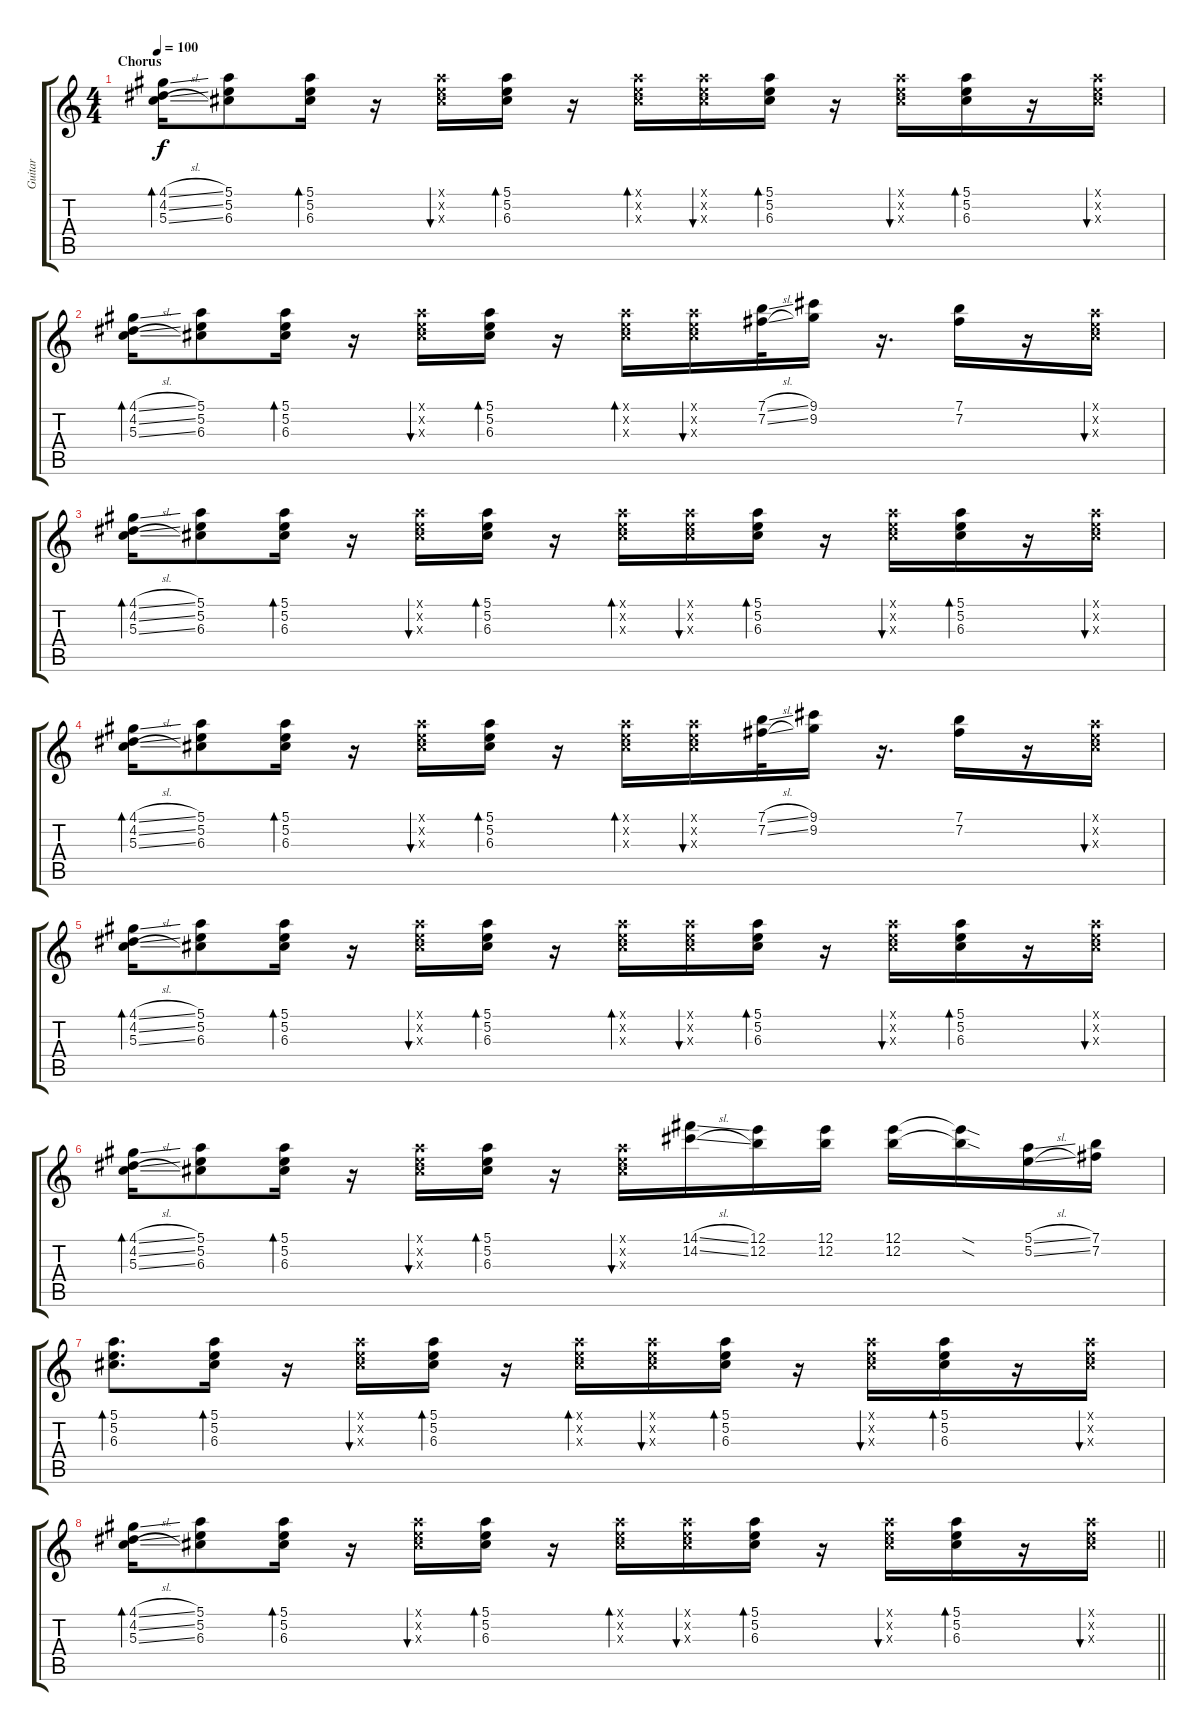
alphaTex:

\track ("Guitar" "Guitar") {instrument acousticguitarsteel}
\staff {score tabs}
\tuning (E4 B3 G3 D3 A2 E2) {hide}
\ts (4 4)
\section ("" "Chorus")
\tempo 100
\clef g2
\ks c
(4.1{sl} 4.2{sl} 5.3{sl}).16{bd 30 dy f} (5.1 5.2 6.3).8 (5.1 5.2 6.3).16{bd 30} r.16 (5.1{x} 5.2{x} 6.3{x}).16{bu 30} (5.1 5.2 6.3).16{bd 30} r.16 (5.1{x} 5.2{x} 6.3{x}).16{bd 30} (5.1{x} 5.2{x} 6.3{x}).16{bu 30} (5.1 5.2 6.3).16{bd 30} r.16 (5.1{x} 5.2{x} 6.3{x}).16{bu 30} (5.1 5.2 6.3).16{bd 30} r.16 (5.1{x} 5.2{x} 6.3{x}).16{bu 30} |
(4.1{sl} 4.2{sl} 5.3{sl}).16{bd 30} (5.1 5.2 6.3).8 (5.1 5.2 6.3).16{bd 30} r.16 (5.1{x} 5.2{x} 6.3{x}).16{bu 30} (5.1 5.2 6.3).16{bd 30} r.16 (5.1{x} 5.2{x} 6.3{x}).16{bd 30} (5.1{x} 5.2{x} 6.3{x}).16{bu 30} (7.1{sl} 7.2{sl}).32 (9.1 9.2).16 r.16{d} (7.1 7.2).16 r.16 (5.1{x} 5.2{x} 6.3{x}).16{bu 30} |
(4.1{sl} 4.2{sl} 5.3{sl}).16{bd 30} (5.1 5.2 6.3).8 (5.1 5.2 6.3).16{bd 30} r.16 (5.1{x} 5.2{x} 6.3{x}).16{bu 30} (5.1 5.2 6.3).16{bd 30} r.16 (5.1{x} 5.2{x} 6.3{x}).16{bd 30} (5.1{x} 5.2{x} 6.3{x}).16{bu 30} (5.1 5.2 6.3).16{bd 30} r.16 (5.1{x} 5.2{x} 6.3{x}).16{bu 30} (5.1 5.2 6.3).16{bd 30} r.16 (5.1{x} 5.2{x} 6.3{x}).16{bu 30} |
(4.1{sl} 4.2{sl} 5.3{sl}).16{bd 30} (5.1 5.2 6.3).8 (5.1 5.2 6.3).16{bd 30} r.16 (5.1{x} 5.2{x} 6.3{x}).16{bu 30} (5.1 5.2 6.3).16{bd 30} r.16 (5.1{x} 5.2{x} 6.3{x}).16{bd 30} (5.1{x} 5.2{x} 6.3{x}).16{bu 30} (7.1{sl} 7.2{sl}).32 (9.1 9.2).16 r.16{d} (7.1 7.2).16 r.16 (5.1{x} 5.2{x} 6.3{x}).16{bu 30} |
(4.1{sl} 4.2{sl} 5.3{sl}).16{bd 30} (5.1 5.2 6.3).8 (5.1 5.2 6.3).16{bd 30} r.16 (5.1{x} 5.2{x} 6.3{x}).16{bu 30} (5.1 5.2 6.3).16{bd 30} r.16 (5.1{x} 5.2{x} 6.3{x}).16{bd 30} (5.1{x} 5.2{x} 6.3{x}).16{bu 30} (5.1 5.2 6.3).16{bd 30} r.16 (5.1{x} 5.2{x} 6.3{x}).16{bu 30} (5.1 5.2 6.3).16{bd 30} r.16 (5.1{x} 5.2{x} 6.3{x}).16{bu 30} |
(4.1{sl} 4.2{sl} 5.3{sl}).16{bd 30} (5.1 5.2 6.3).8 (5.1 5.2 6.3).16{bd 30} r.16 (5.1{x} 5.2{x} 6.3{x}).16{bu 30} (5.1 5.2 6.3).16{bd 30} r.16 (5.1{x} 5.2{x} 6.3{x}).16{bu 30} (14.1{sl} 14.2{sl}).16 (12.1 12.2).16 (12.1 12.2).16 (12.1 12.2).16 (12.1{sod t} 12.2{sod t}).16 (5.1{sl} 5.2{sl}).16 (7.1 7.2).16 |
(5.1 5.2 6.3).8{d bd 30} (5.1 5.2 6.3).16{bd 30} r.16 (5.1{x} 5.2{x} 6.3{x}).16{bu 30} (5.1 5.2 6.3).16{bd 30} r.16 (5.1{x} 5.2{x} 6.3{x}).16{bd 30} (5.1{x} 5.2{x} 6.3{x}).16{bu 30} (5.1 5.2 6.3).16{bd 30} r.16 (5.1{x} 5.2{x} 6.3{x}).16{bu 30} (5.1 5.2 6.3).16{bd 30} r.16 (5.1{x} 5.2{x} 6.3{x}).16{bu 30} |
\barLineRight lightlight
(4.1{sl} 4.2{sl} 5.3{sl}).16{bd 30} (5.1 5.2 6.3).8 (5.1 5.2 6.3).16{bd 30} r.16 (5.1{x} 5.2{x} 6.3{x}).16{bu 30} (5.1 5.2 6.3).16{bd 30} r.16 (5.1{x} 5.2{x} 6.3{x}).16{bd 30} (5.1{x} 5.2{x} 6.3{x}).16{bu 30} (5.1 5.2 6.3).16{bd 30} r.16 (5.1{x} 5.2{x} 6.3{x}).16{bu 30} (5.1 5.2 6.3).16{bd 30} r.16 (5.1{x} 5.2{x} 6.3{x}).16{bu 30}
